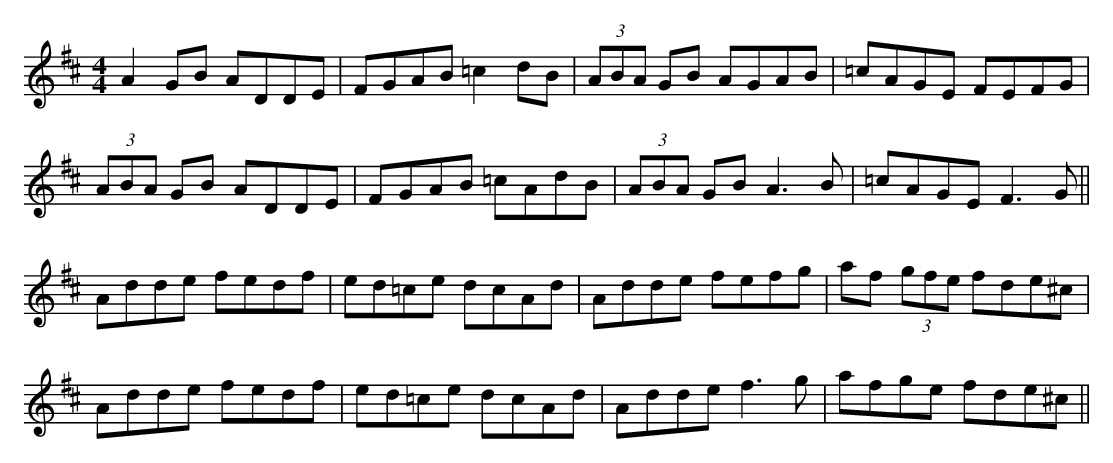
X:1
M:4/4
K:D
A2GB ADDE|FGAB =c2dB|(3ABA GB AGAB|=cAGE FEFG|
(3ABA GB ADDE|FGAB =cAdB|(3ABA GB A3B|=cAGE F3G||
Adde fedf|ed=ce dcAd|Adde fefg|af (3gfe fde^c|
Adde fedf|ed=ce dcAd|Adde f3g|afge fde^c||
